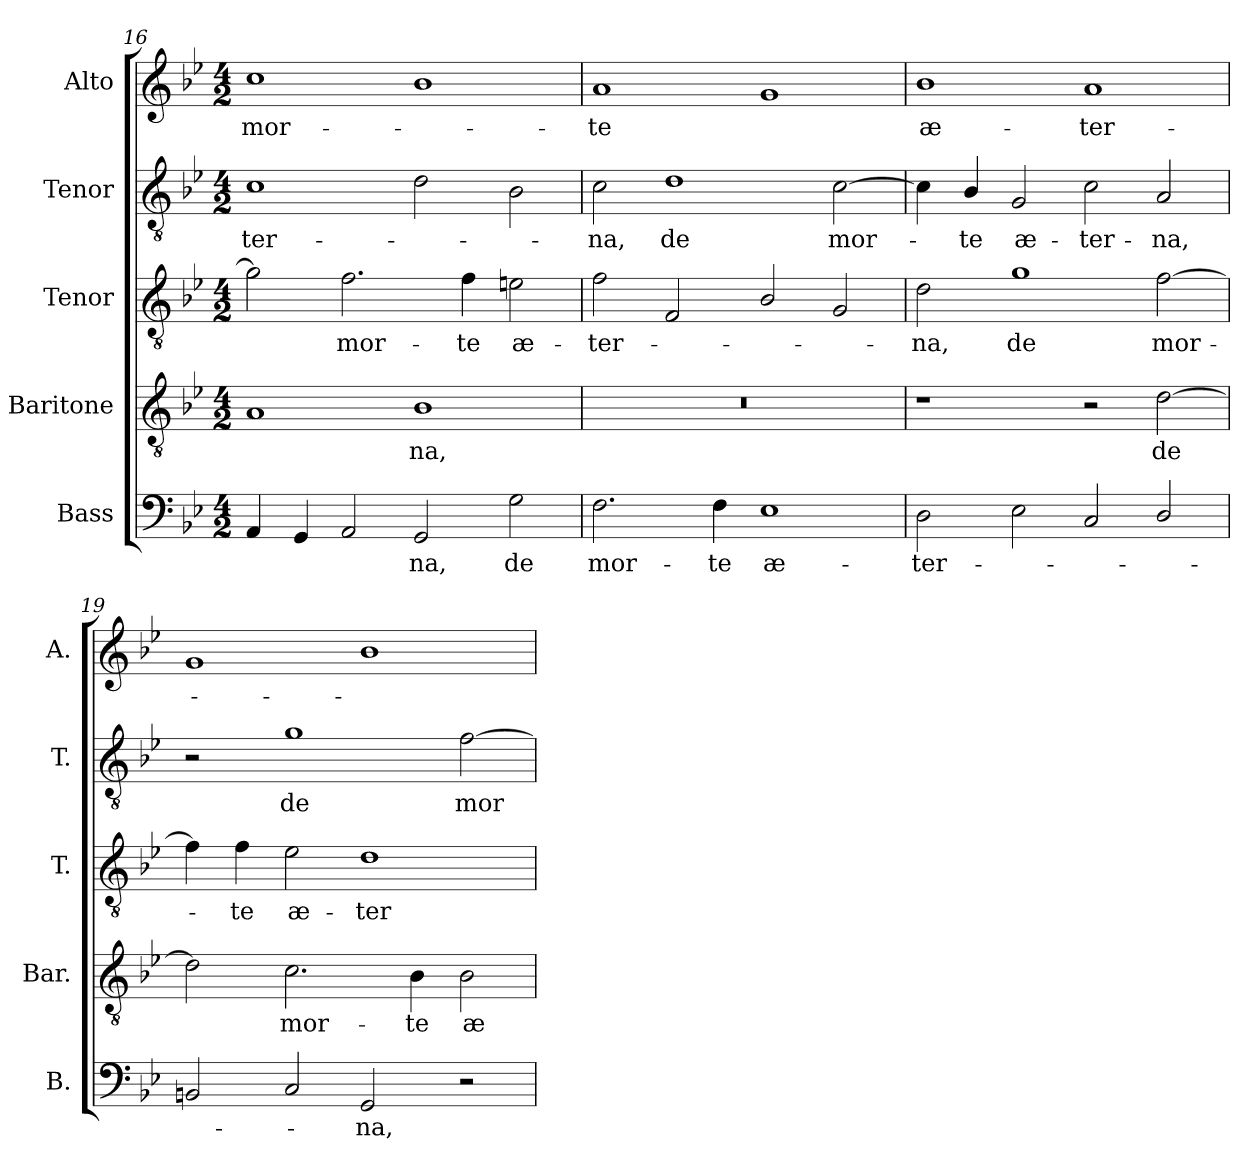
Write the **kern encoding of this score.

**kern	**text	**kern	**text	**kern	**text	**kern	**text	**kern	**text
*part5	*part5	*part4	*part4	*part3	*part3	*part2	*part2	*part1	*part1
*staff5	*staff5	*staff4	*staff4	*staff3	*staff3	*staff2	*staff2	*staff1	*staff1
*I"Bass	*	*I"Baritone	*	*I"Tenor	*	*I"Tenor	*	*I"Alto	*
*I'B.	*	*I'Bar.	*	*I'T.	*	*I'T.	*	*I'A.	*
!!LO:PB:g=z
*clefF4	*	*clefGv2	*	*clefGv2	*	*clefGv2	*	*clefG2	*
*	*	*ITrd7c12	*	*ITrd7c12	*	*ITrd7c12	*	*	*
*k[b-e-]	*	*k[b-e-]	*	*k[b-e-]	*	*k[b-e-]	*	*k[b-e-]	*
*B-:	*	*B-:	*	*B-:	*	*B-:	*	*B-:	*
*M4/2	*	*M4/2	*	*M4/2	*	*M4/2	*	*M4/2	*
=16	=16	=16	=16	=16	=16	=16	=16	=16	=16
!	!	!	!	!	!	!	!LO:LY:b:color=#000000	!	!
!	!	!	!	!	!	!	!	!	!LO:LY:b:color=#000000
4AAi/	.	1AAi	.	2Gi\]	.	1Ci	-ter-	1cci	mor-
4GGi/	.	.	.	.	.	.	.	.	.
!	!	!	!	!	!LO:LY:b:color=#000000	!	!	!	!
2AAi/	.	.	.	2.Fi\	mor-	.	.	.	.
!	!LO:LY:b:color=#000000	!	!	!	!	!	!	!	!
!	!	!	!LO:LY:b:color=#000000	!	!	!	!	!	!
2GGi/	-na,	1BB-i	-na,	.	.	2Di\	.	1b-i	.
!	!	!	!	!	!LO:LY:b:color=#000000	!	!	!	!
.	.	.	.	4Fi\	-te	.	.	.	.
!	!LO:LY:b:color=#000000	!	!	!	!	!	!	!	!
!	!	!	!	!	!LO:LY:b:color=#000000	!	!	!	!
2Gi\	de	.	.	2Eni\	æ-	2BB-i\	.	.	.
=17	=17	=17	=17	=17	=17	=17	=17	=17	=17
!	!LO:LY:b:color=#000000	!LO:N:vis=1	!	!	!	!	!	!	!
!	!	!	!	!	!LO:LY:b:color=#000000	!	!	!	!
!	!	!	!	!	!	!	!LO:LY:b:color=#000000	!	!
!	!	!	!	!	!	!	!	!	!LO:LY:b:color=#000000
2.Fi\	mor-	0r	.	2Fi\	-ter-	2Ci\	-na,	1ai	-te
!	!	!	!	!	!	!	!LO:LY:b:color=#000000	!	!
.	.	.	.	2FFi/	.	1Di	de	.	.
!	!LO:LY:b:color=#000000	!	!	!	!	!	!	!	!
4Fi\	-te	.	.	.	.	.	.	.	.
!	!LO:LY:b:color=#000000	!	!	!	!	!	!	!	!
1E-i	æ-	.	.	2BB-i/	.	.	.	1gi	.
!	!	!	!	!	!	!	!LO:LY:b:color=#000000	!	!
.	.	.	.	2GGi/	.	[2Ci\	mor-	.	.
=18	=18	=18	=18	=18	=18	=18	=18	=18	=18
!	!LO:LY:b:color=#000000	!	!	!	!	!	!	!	!
!	!	!	!	!	!LO:LY:b:color=#000000	!	!	!	!
!	!	!	!	!	!	!	!	!	!LO:LY:b:color=#000000
2Di\	-ter-	1r	.	2Di\	-na,	4Ci\]	.	1b-i	æ-
!	!	!	!	!	!	!	!LO:LY:b:color=#000000	!	!
.	.	.	.	.	.	4BB-i/	-te	.	.
!	!	!	!	!	!LO:LY:b:color=#000000	!	!	!	!
!	!	!	!	!	!	!	!LO:LY:b:color=#000000	!	!
2E-i\	.	.	.	1Gi	de	2GGi/	æ-	.	.
!	!	!	!	!	!	!	!LO:LY:b:color=#000000	!	!
!	!	!	!	!	!	!	!	!	!LO:LY:b:color=#000000
2Ci/	.	2r	.	.	.	2Ci\	-ter-	1ai	-ter-
!	!	!	!LO:LY:b:color=#000000	!	!	!	!	!	!
!	!	!	!	!	!LO:LY:b:color=#000000	!	!	!	!
!	!	!	!	!	!	!	!LO:LY:b:color=#000000	!	!
2Di/	.	[2Di\	de	[2Fi\	mor-	2AAi/	-na,	.	.
=19	=19	=19	=19	=19	=19	=19	=19	=19	=19
2BBni/	.	2Di\]	.	4Fi\]	.	2r	.	1gi	.
!	!	!	!	!	!LO:LY:b:color=#000000	!	!	!	!
.	.	.	.	4Fi\	-te	.	.	.	.
!	!	!	!LO:LY:b:color=#000000	!	!	!	!	!	!
!	!	!	!	!	!LO:LY:b:color=#000000	!	!	!	!
!	!	!	!	!	!	!	!LO:LY:b:color=#000000	!	!
2Ci/	.	2.Ci\	mor-	2E-i\	æ-	1Gi	de	.	.
!	!LO:LY:b:color=#000000	!	!	!	!	!	!	!	!
!	!	!	!	!	!LO:LY:b:color=#000000	!	!	!	!
2GGi/	-na,	.	.	1Di	-ter-	.	.	1b-i	.
!	!	!	!LO:LY:b:color=#000000	!	!	!	!	!	!
.	.	4BB-i\	-te	.	.	.	.	.	.
!	!	!	!LO:LY:b:color=#000000	!	!	!	!	!	!
!	!	!	!	!	!	!	!LO:LY:b:color=#000000	!	!
2r	.	2BB-i\	æ-	.	.	[2Fi\	mor-	.	.
=	=	=	=	=	=	=	=	=	=
*-	*-	*-	*-	*-	*-	*-	*-	*-	*-
